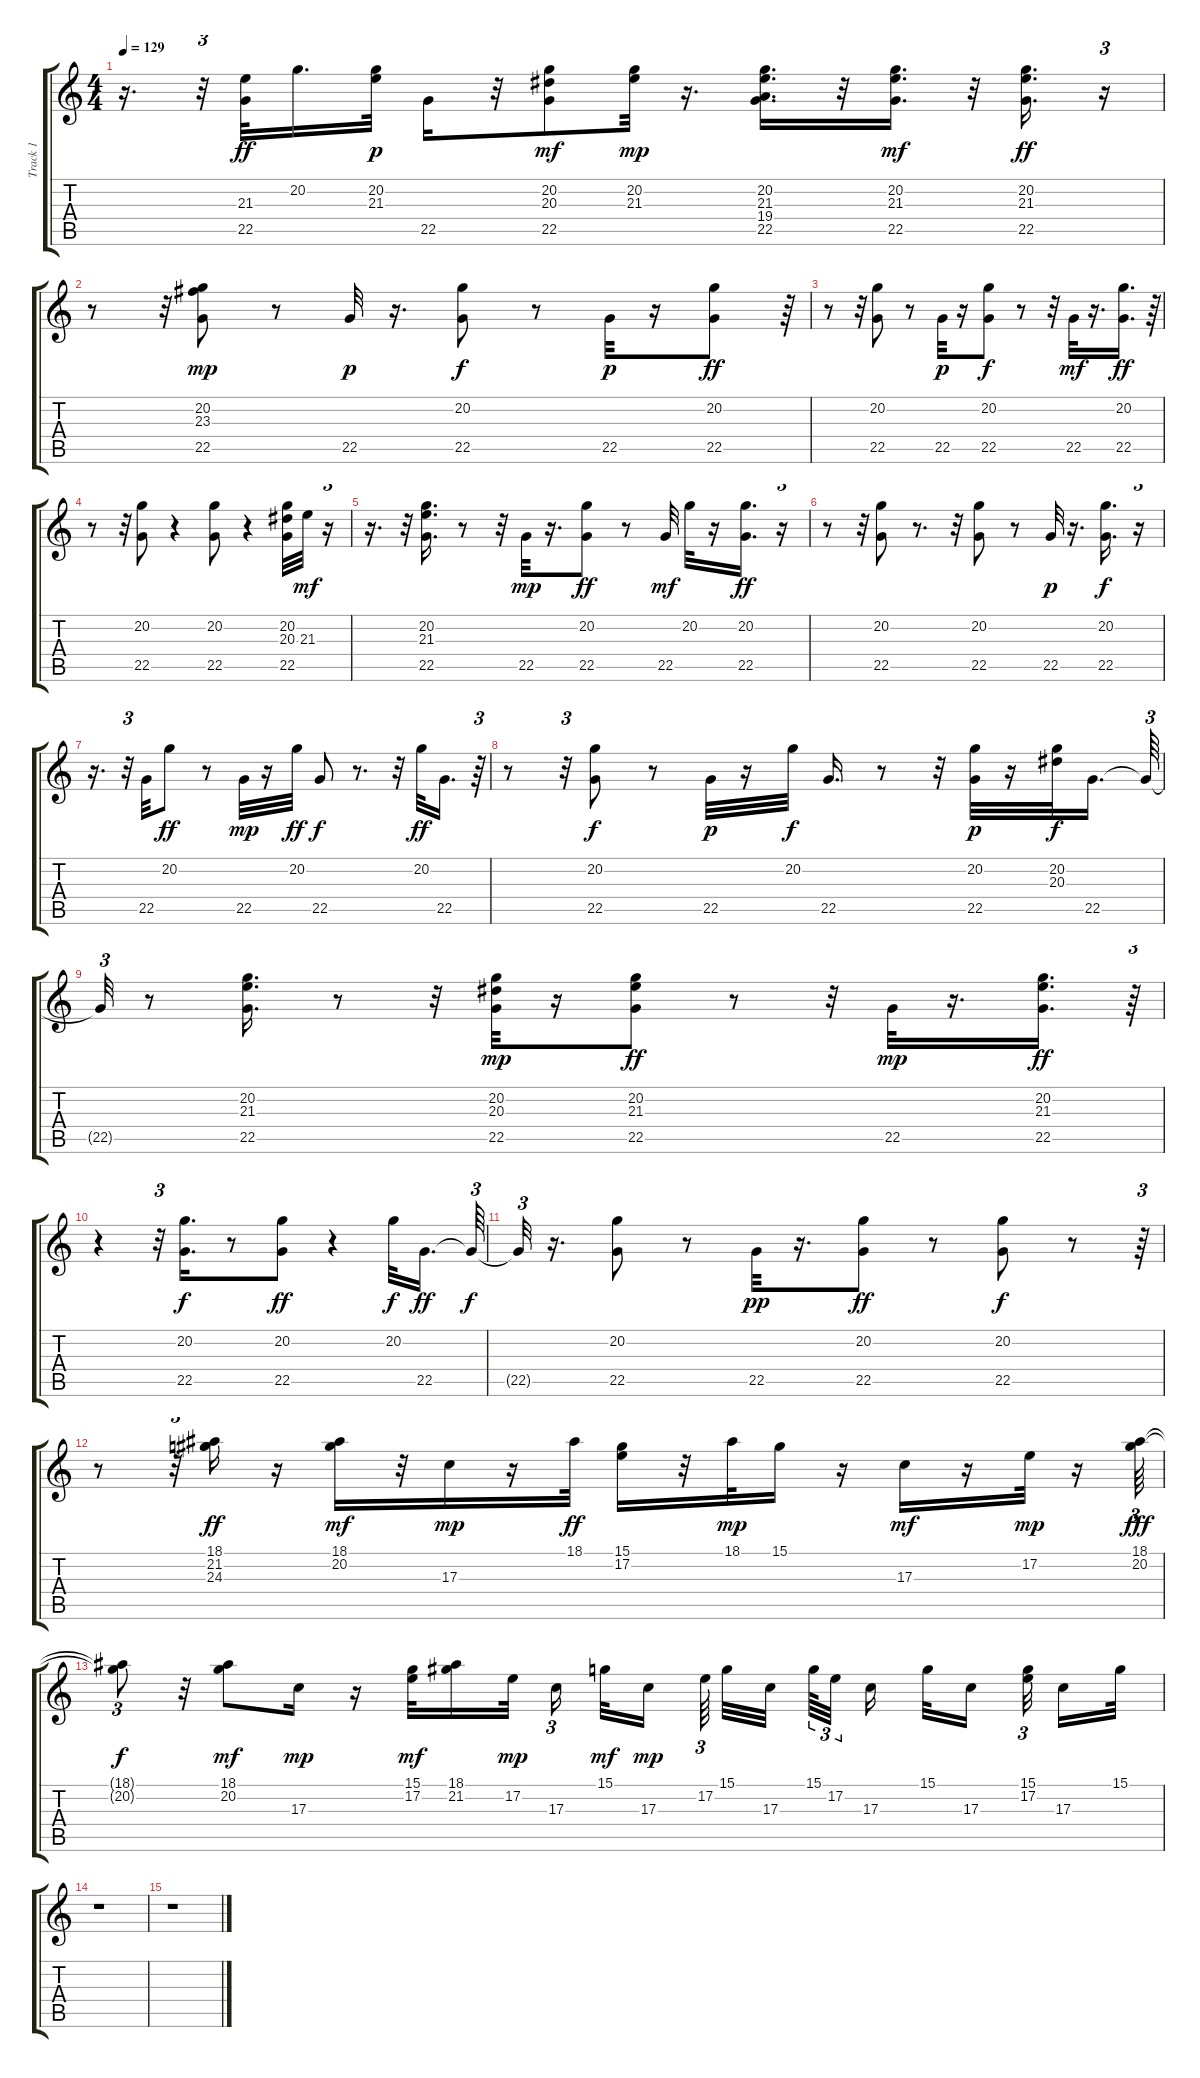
\track ("Track 1" "Track 1") {instrument brightacousticpiano}
\staff {score tabs}
\tuning (E4 B3 G3 D3 A2 E2) {hide}
\ts (4 4)
\tempo 129
\clef g2
\ks c
r.16{d dy f} r.32{tu (3 2)} (21.3 22.5).32{dy ff} 20.2.16{d} (20.2 21.3).32{dy p} 22.5.16 r.32 (20.2 20.3 22.5).8{dy mf} (20.2 21.3).32{dy mp} r.16{d} (20.2 21.3 19.4 22.5).16{d} r.32 (20.2 21.3 22.5).16{d dy mf} r.32 (20.2 21.3 22.5).16{d dy ff} r.16{tu (3 2)} |
r.8 r.32{tu (3 2)} (20.2 23.3 22.5).8{dy mp} r.8 22.5.32{dy p} r.16{d} (20.2 22.5).8{dy f} r.8 22.5.32{dy p} r.16 (20.2 22.5).8{dy ff} r.64{tu (3 2)} |
r.8 r.32{tu (3 2)} (20.2 22.5).8 r.8 22.5.32{dy p} r.16 (20.2 22.5).8{dy f} r.8 r.32 22.5.32{dy mf} r.16{d} (20.2 22.5).16{d dy ff} r.64{tu (3 2)} |
r.8 r.32{tu (3 2)} (20.2 22.5).8 r.4 (20.2 22.5).8 r.4 (20.2 20.3 22.5).32 21.3.32{dy mf} r.16{tu (3 2)} |
r.16{d} r.32{tu (3 2)} (20.2 21.3 22.5).16{d} r.8 r.32 22.5.32{dy mp} r.16{d} (20.2 22.5).8{dy ff} r.8 22.5.32{dy mf} 20.2.32 r.16 (20.2 22.5).16{d dy ff} r.16{tu (3 2)} |
r.8 r.32{tu (3 2)} (20.2 22.5).8 r.8{d} r.32 (20.2 22.5).8 r.8 22.5.32{dy p} r.16{d} (20.2 22.5).16{d dy f} r.16{tu (3 2)} |
r.16{d} r.32{tu (3 2)} 22.5.32 20.2.8{dy ff} r.8 22.5.32{dy mp} r.16 20.2.32{dy ff} 22.5.8{dy f} r.8{d} r.32 20.2.32{dy ff} 22.5.16{d} r.64{tu (3 2)} |
r.8 r.32{tu (3 2)} (20.2 22.5).8{dy f} r.8 22.5.32{dy p} r.16 20.2.32{dy f} 22.5.16{d} r.8 r.32 (20.2 22.5).32{dy p} r.16 (20.2 20.3).32{dy f} 22.5.16{d} 22.5{t}.64{tu (3 2)} |
22.5{t}.32{tu (3 2)} r.8 (20.2 21.3 22.5).16{d} r.8 r.32 (20.2 20.3 22.5).32{dy mp} r.16 (20.2 21.3 22.5).8{dy ff} r.8 r.32 22.5.32{dy mp} r.16{d} (20.2 21.3 22.5).16{d dy ff} r.64{tu (3 2)} |
r.4 r.32{tu (3 2)} (20.2 22.5).16{d dy f} r.8 (20.2 22.5).8{dy ff} r.4 20.2.32{dy f} 22.5.16{d dy ff} 22.5{t}.64{tu (3 2) dy f} |
22.5{t}.32{tu (3 2)} r.16{d} (20.2 22.5).8 r.8 22.5.32{dy pp} r.16{d} (20.2 22.5).8{dy ff} r.8 (20.2 22.5).8{dy f} r.8 r.64{tu (3 2)} |
r.8 r.32{tu (3 2)} (18.1 21.2 24.3).16{dy ff} r.16 (18.1 20.2).16{dy mf} r.32 17.3.16{dy mp} r.16 18.1.32{dy ff} (15.1 17.2).16 r.32 18.1.32{dy mp} 15.1.16 r.16 17.3.16{dy mf} r.16 17.2.32{dy mp} r.16 (18.1 20.2).64{tu (3 2) dy fff} |
(18.1{t} 20.2{t}).8{tu (3 2) dy f} r.32 (18.1 20.2).8{dy mf} 17.3.16{dy mp} r.16 (15.1 17.2).32{dy mf} (18.1 21.2).16 17.2.32{dy mp} 17.3.16{tu (3 2)} 15.1.32{dy mf} 17.3.16{dy mp} 17.2.64{tu (3 2)} 15.1.32 17.3.32 15.1.64{tu (3 2)} 17.2.32{tu (3 2)} 17.3.16 15.1.32 17.3.16 (15.1 17.2).32{tu (3 2)} 17.3.16 15.1.32 |
r.1 |
r.1
